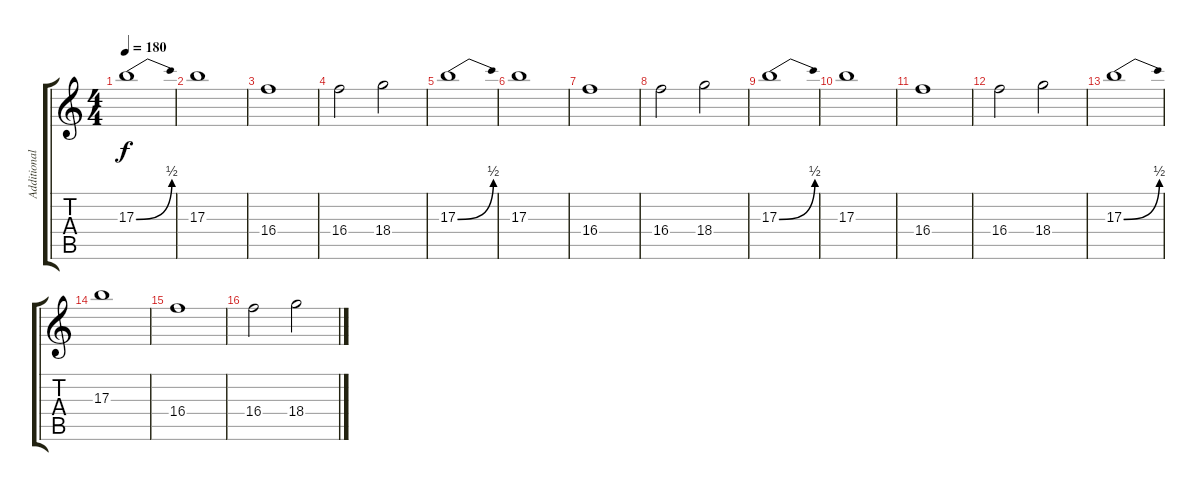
\track ("Additional Guitars" "Additional") {instrument distortionguitar}
\staff {score tabs}
\tuning (Eb4 Bb3 Gb3 Db3 Ab2 Eb2) {hide}
\ts (4 4)
\tempo 180
\clef g2
\ks c
17.3{be (bend 0 0 60 2)}.1{dy f} |
17.3.1 |
16.4.1 |
16.4.2 18.4.2 |
17.3{be (bend 0 0 60 2)}.1 |
17.3.1 |
16.4.1 |
16.4.2 18.4.2 |
17.3{be (bend 0 0 60 2)}.1 |
17.3.1 |
16.4.1 |
16.4.2 18.4.2 |
17.3{be (bend 0 0 60 2)}.1 |
17.3.1 |
16.4.1 |
16.4.2 18.4.2
